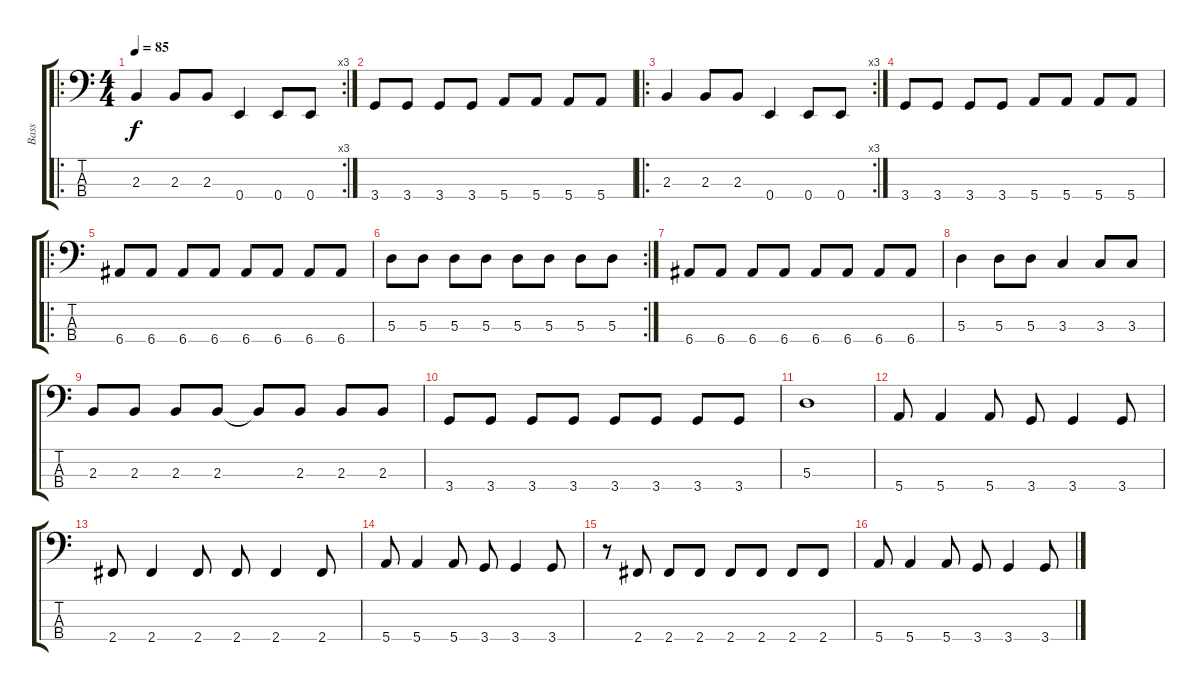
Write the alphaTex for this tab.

\track ("Bass" "Bass") {instrument electricbassfinger}
\staff {score tabs}
\tuning (G2 D2 A1 E1) {hide}
\ro
\rc 3
\ts (4 4)
\tempo 85
\clef f4
\ks c
2.3.4{dy f} 2.3.8 2.3.8 0.4.4 0.4.8 0.4.8 |
3.4.8 3.4.8 3.4.8 3.4.8 5.4.8 5.4.8 5.4.8 5.4.8 |
\ro
\rc 3
2.3.4 2.3.8 2.3.8 0.4.4 0.4.8 0.4.8 |
3.4.8 3.4.8 3.4.8 3.4.8 5.4.8 5.4.8 5.4.8 5.4.8 |
\ro
6.4.8 6.4.8 6.4.8 6.4.8 6.4.8 6.4.8 6.4.8 6.4.8 |
\rc 2
5.3.8 5.3.8 5.3.8 5.3.8 5.3.8 5.3.8 5.3.8 5.3.8 |
6.4.8 6.4.8 6.4.8 6.4.8 6.4.8 6.4.8 6.4.8 6.4.8 |
5.3.4 5.3.8 5.3.8 3.3.4 3.3.8 3.3.8 |
2.3.8 2.3.8 2.3.8 2.3.8 2.3{t}.8 2.3.8 2.3.8 2.3.8 |
3.4.8 3.4.8 3.4.8 3.4.8 3.4.8 3.4.8 3.4.8 3.4.8 |
5.3.1 |
5.4.8 5.4.4 5.4.8 3.4.8 3.4.4 3.4.8 |
2.4.8 2.4.4 2.4.8 2.4.8 2.4.4 2.4.8 |
5.4.8 5.4.4 5.4.8 3.4.8 3.4.4 3.4.8 |
r.8 2.4.8 2.4.8 2.4.8 2.4.8 2.4.8 2.4.8 2.4.8 |
5.4.8 5.4.4 5.4.8 3.4.8 3.4.4 3.4.8
